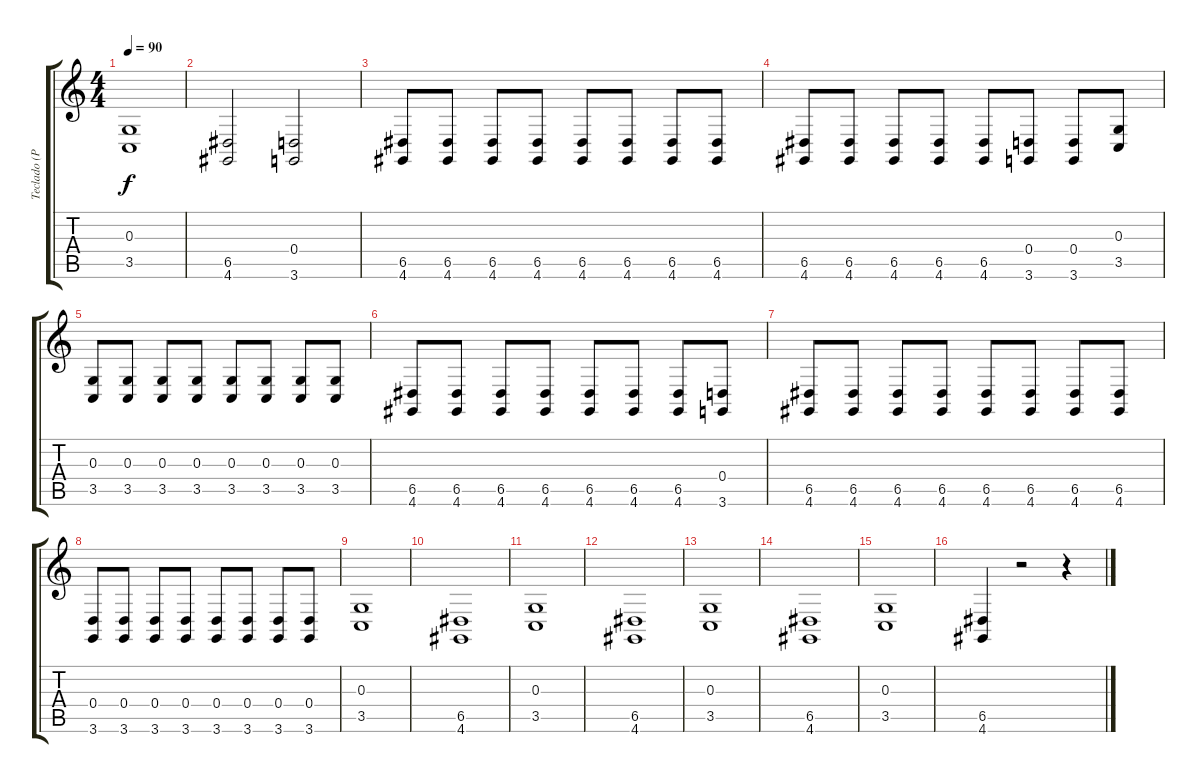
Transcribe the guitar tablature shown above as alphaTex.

\track ("Teclado (Piano)" "Teclado (P") {instrument acousticgrandpiano}
\staff {score tabs}
\tuning (E4 B3 G3 D3 A2 E2) {hide}
\ts (4 4)
\tempo 90
\clef g2
\ks c
(0.3 3.5).1{dy f} |
(6.5 4.6).2 (0.4 3.6).2 |
(6.5 4.6).8 (6.5 4.6).8 (6.5 4.6).8 (6.5 4.6).8 (6.5 4.6).8 (6.5 4.6).8 (6.5 4.6).8 (6.5 4.6).8 |
(6.5 4.6).8 (6.5 4.6).8 (6.5 4.6).8 (6.5 4.6).8 (6.5 4.6).8 (0.4 3.6).8 (0.4 3.6).8 (0.3 3.5).8 |
(0.3 3.5).8 (0.3 3.5).8 (0.3 3.5).8 (0.3 3.5).8 (0.3 3.5).8 (0.3 3.5).8 (0.3 3.5).8 (0.3 3.5).8 |
(6.5 4.6).8 (6.5 4.6).8 (6.5 4.6).8 (6.5 4.6).8 (6.5 4.6).8 (6.5 4.6).8 (6.5 4.6).8 (0.4 3.6).8 |
(6.5 4.6).8 (6.5 4.6).8 (6.5 4.6).8 (6.5 4.6).8 (6.5 4.6).8 (6.5 4.6).8 (6.5 4.6).8 (6.5 4.6).8 |
(0.4 3.6).8 (0.4 3.6).8 (0.4 3.6).8 (0.4 3.6).8 (0.4 3.6).8 (0.4 3.6).8 (0.4 3.6).8 (0.4 3.6).8 |
(0.3 3.5).1 |
(6.5 4.6).1 |
(0.3 3.5).1 |
(6.5 4.6).1 |
(0.3 3.5).1 |
(6.5 4.6).1 |
(0.3 3.5).1 |
(6.5 4.6).4 r.2 r.4
